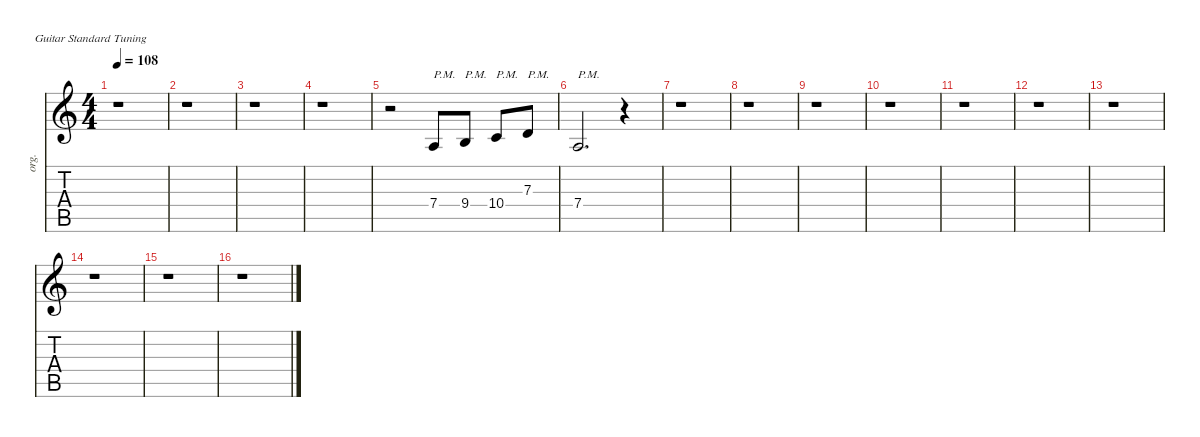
\defaultSystemsLayout 4
\hideDynamics
\bracketExtendMode nobrackets
\otherSystemsTrackNameOrientation horizontal
\track ("Synth." "org.") {instrument reedorgan}
\staff {score tabs}
\tuning (E4 B3 G3 D3 A2 E2)
\ts (4 4)
\tempo 108
\clef g2
\ks c
r.1{dy f instrument reedorgan} |
r.1 |
r.1 |
r.1 |
r.2 7.4.8{txt "P.M."} 9.4.8{txt "P.M."} 10.4.8{txt "P.M."} 7.3.8{txt "P.M."} |
7.4.2{d txt "P.M."} r.4 |
r.1 |
r.1 |
r.1 |
r.1 |
r.1 |
r.1 |
r.1 |
r.1 |
r.1 |
r.1
